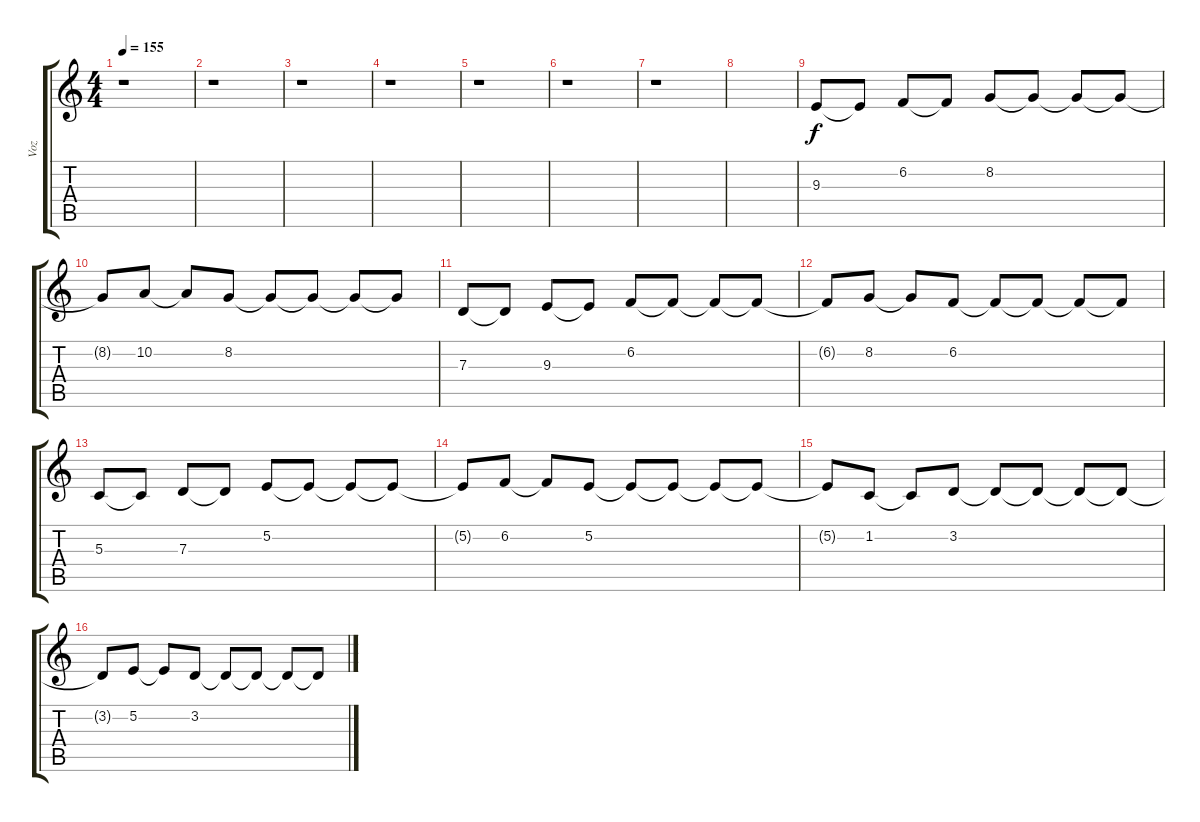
\track ("Voz" "Voz") {instrument sopranosax}
\staff {score tabs}
\tuning (E4 B3 G3 D3 A2 E2) {hide}
\ts (4 4)
\tempo 155
\clef g2
\ks c
r.1{dy f instrument sopranosax} |
r.1 |
r.1 |
r.1 |
r.1 |
r.1 |
r.1 |
|
9.3.8 9.3{t}.8 6.2.8 6.2{t}.8 8.2.8 8.2{t}.8 8.2{t}.8 8.2{t}.8 |
8.2{t}.8 10.2.8 10.2{t}.8 8.2.8 8.2{t}.8 8.2{t}.8 8.2{t}.8 8.2{t}.8 |
7.3.8 7.3{t}.8 9.3.8 9.3{t}.8 6.2.8 6.2{t}.8 6.2{t}.8 6.2{t}.8 |
6.2{t}.8 8.2.8 8.2{t}.8 6.2.8 6.2{t}.8 6.2{t}.8 6.2{t}.8 6.2{t}.8 |
5.3.8 5.3{t}.8 7.3.8 7.3{t}.8 5.2.8 5.2{t}.8 5.2{t}.8 5.2{t}.8 |
5.2{t}.8 6.2.8 6.2{t}.8 5.2.8 5.2{t}.8 5.2{t}.8 5.2{t}.8 5.2{t}.8 |
5.2{t}.8 1.2.8 1.2{t}.8 3.2.8 3.2{t}.8 3.2{t}.8 3.2{t}.8 3.2{t}.8 |
3.2{t}.8 5.2.8 5.2{t}.8 3.2.8 3.2{t}.8 3.2{t}.8 3.2{t}.8 3.2{t}.8
